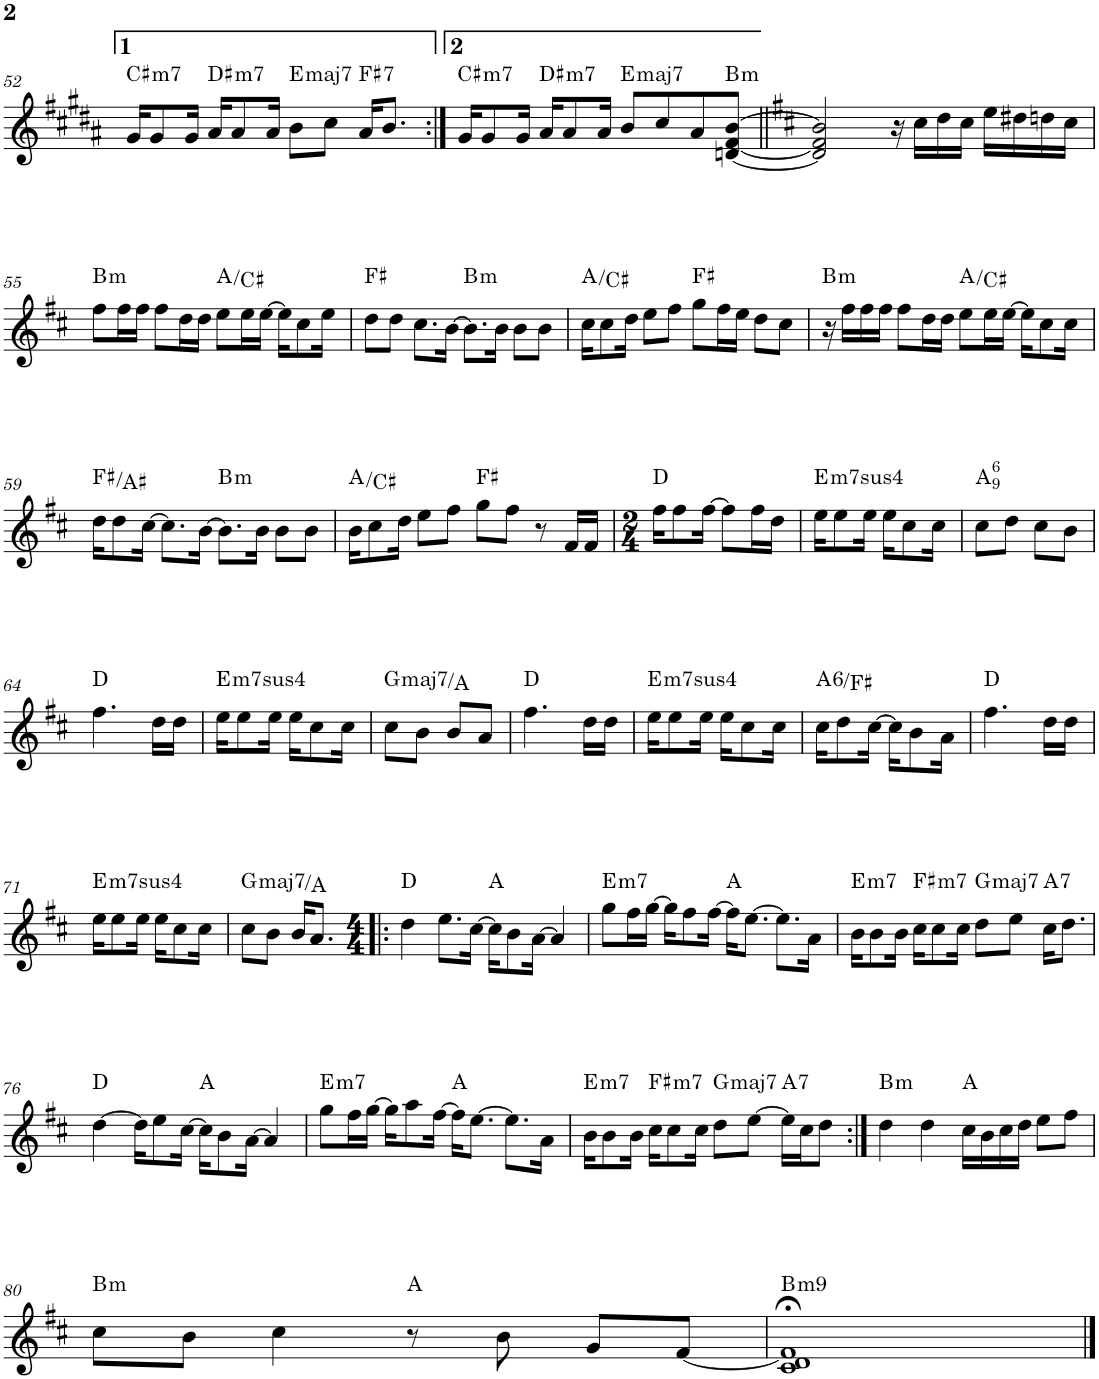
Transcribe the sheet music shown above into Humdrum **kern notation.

**kern	**harte
*part1	*part1
*staff1	*
*I"P1	*
!!LO:PB:g=z
*clefG2	*
*k[f#c#g#d#a#]	*
*g#:	*
*M4/4	*
=52	=52
!	!LO:H:kt=m7
16g#/KL	C#:min7
8g#/	.
16g#/Jk	.
!	!LO:H:kt=m7
16a#/KL	D#:min7
8a#/	.
16a#/Jk	.
!	!LO:H:kt=maj7
8b\L	E:maj7
8cc#\J	.
!	!LO:H:kt=7
16a#/KL	F#:7
8.b/J	.
=53:|!	=53:|!
!	!LO:H:kt=m7
16g#/KL	C#:min7
8g#/	.
16g#/Jk	.
!	!LO:H:kt=m7
16a#/KL	D#:min7
8a#/	.
16a#/Jk	.
!	!LO:H:kt=maj7
8b/L	E:maj7
8cc#/	.
8a#/	.
!	!LO:H:kt=m
[<8dn/ [<8f#/ [>8b/J	B:min
=54||	=54||
*k[f#c#]	*
*b:	*
2d/] 2f#/] 2b/]	.
16r	.
16cc#\LL	.
16dd\	.
16cc#\JJ	.
16ee\LL	.
16dd#X\	.
16ddn\	.
16cc#\JJ	.
!!LO:LB:g=z
=55	=55
!	!LO:H:kt=m
8ff#\L	B:min
16ff#\L	.
16ff#\JJ	.
8ff#\L	.
16dd\L	.
16dd\JJ	.
8ee\L	A:maj/3
16ee\L	.
[>16ee\JJ	.
16ee\KL]	.
8cc#\	.
16ee\Jk	.
=56	=56
8dd\L	F#:maj
8dd\J	.
8.cc#\L	.
[>16b\Jk	.
!	!LO:H:kt=m
8.b\L]	B:min
16b\Jk	.
8b\L	.
8b\J	.
=57	=57
16cc#\KL	A:maj/3
8cc#\	.
16dd\Jk	.
8ee\L	.
8ff#\J	.
8gg\L	F#:maj
16ff#\L	.
16ee\JJ	.
8dd\L	.
8cc#\J	.
=58	=58
!	!LO:H:kt=m
16r	B:min
16ff#\LL	.
16ff#\	.
16ff#\JJ	.
8ff#\L	.
16dd\L	.
16dd\JJ	.
8ee\L	A:maj/3
16ee\L	.
[>16ee\JJ	.
16ee\KL]	.
8cc#\	.
16cc#\Jk	.
!!LO:LB:g=z
=59	=59
16dd\KL	F#:maj/3
8dd\	.
[>16cc#\Jk	.
8.cc#\L]	.
[>16b\Jk	.
!	!LO:H:kt=m
8.b\L]	B:min
16b\Jk	.
8b\L	.
8b\J	.
=60	=60
16b\KL	A:maj/3
8cc#\	.
16dd\Jk	.
8ee\L	.
8ff#\J	.
8gg\L	F#:maj
8ff#\J	.
8r	.
16f#/LL	.
16f#/JJ	.
=61	=61
*M2/4	*
16ff#\KL	D:maj
8ff#\	.
[>16ff#\Jk	.
8ff#\L]	.
16ff#\L	.
16dd\JJ	.
=62	=62
!	!LO:H:kt=74
16ee\KL	E:sus4(7)
8ee\	.
16ee\Jk	.
16ee\KL	.
8cc#\	.
16cc#\Jk	.
=63	=63
!	!LO:H:kt=6
8cc#\L	A:maj6(9)
8dd\J	.
8cc#\L	.
8b\J	.
!!LO:LB:g=z
=64	=64
4.ff#\	D:maj
16dd\LL	.
16dd\JJ	.
=65	=65
!	!LO:H:kt=74
16ee\KL	E:sus4(7)
8ee\	.
16ee\Jk	.
16ee\KL	.
8cc#\	.
16cc#\Jk	.
=66	=66
!	!LO:H:kt=maj7
8cc#\L	G:maj7/2
8b\J	.
8b/L	.
8a/J	.
=67	=67
4.ff#\	D:maj
16dd\LL	.
16dd\JJ	.
=68	=68
!	!LO:H:kt=74
16ee\KL	E:sus4(7)
8ee\	.
16ee\Jk	.
16ee\KL	.
8cc#\	.
16cc#\Jk	.
=69	=69
!	!LO:H:kt=6
16cc#\KL	A:maj6/6
8dd\	.
[>16cc#\Jk	.
16cc#\KL]	.
8b\	.
16a\Jk	.
=70	=70
4.ff#\	D:maj
16dd\LL	.
16dd\JJ	.
!!LO:LB:g=z
=71	=71
!	!LO:H:kt=74
16ee\KL	E:sus4(7)
8ee\	.
16ee\Jk	.
16ee\KL	.
8cc#\	.
16cc#\Jk	.
=72	=72
!	!LO:H:kt=maj7
8cc#\L	G:maj7/2
8b\J	.
16b/KL	.
8.a/J	.
=73!|:	=73!|:
*M4/4	*
4dd\	D:maj
8.ee\L	.
[>16cc#\Jk	.
16cc#\KL]	A:maj
8b\	.
[>16a\Jk	.
4a/]	.
=74	=74
!	!LO:H:kt=m7
8gg\L	E:min7
16ff#\L	.
[>16gg\JJ	.
16gg\KL]	.
8ff#\	.
[>16ff#\Jk	.
16ff#\KL]	A:maj
[>8.ee\J	.
8.ee\L]	.
16a\Jk	.
=75	=75
!	!LO:H:kt=m7
16b\KL	E:min7
8b\	.
16b\Jk	.
!	!LO:H:kt=m7
16cc#\KL	F#:min7
8cc#\	.
16cc#\Jk	.
!	!LO:H:kt=maj7
8dd\L	G:maj7
8ee\J	.
!	!LO:H:kt=7
16cc#\KL	A:7
8.dd\J	.
!!LO:LB:g=z
=76	=76
[>4dd\	D:maj
16dd\KL]	.
8ee\	.
[>16cc#\Jk	.
16cc#\KL]	A:maj
8b\	.
[>16a\Jk	.
4a/]	.
=77	=77
!	!LO:H:kt=m7
8gg\L	E:min7
16ff#\L	.
[>16gg\JJ	.
16gg\KL]	.
8aa\	.
[>16ff#\Jk	.
16ff#\KL]	A:maj
[>8.ee\J	.
8.ee\L]	.
16a\Jk	.
=78	=78
!	!LO:H:kt=m7
16b\KL	E:min7
8b\	.
16b\Jk	.
!	!LO:H:kt=m7
16cc#\KL	F#:min7
8cc#\	.
16cc#\Jk	.
!	!LO:H:kt=maj7
8dd\L	G:maj7
[>8ee\J	.
!	!LO:H:kt=7
16ee\LL]	A:7
16cc#\J	.
8dd\J	.
=79:|!	=79:|!
!	!LO:H:kt=m
4dd\	B:min
4dd\	.
16cc#\LL	A:maj
16b\	.
16cc#\	.
16dd\JJ	.
8ee\L	.
8ff#\J	.
!!LO:LB:g=z
=80	=80
!	!LO:H:kt=m
8cc#\L	B:min
8b\J	.
4cc#\	.
8r	A:maj
8b\	.
8g/L	.
[<8f#/J	.
=81	=81
!	!LO:H:kt=m9
1c#;< 1d;< 1f#];<	B:min9
==	==
*-	*-
